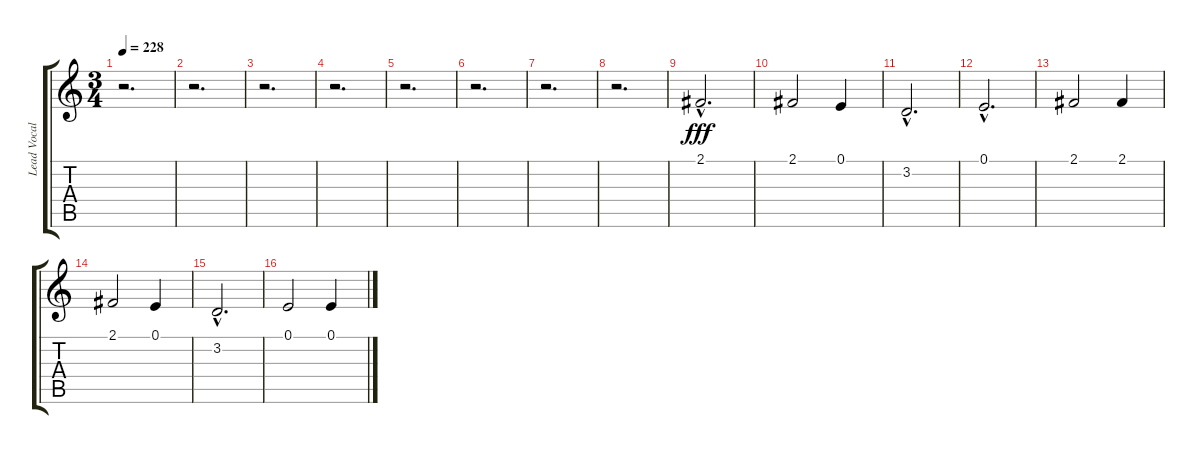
\track ("Lead Vocals" "Lead Vocal") {instrument clarinet}
\staff {score tabs}
\tuning (E4 B3 G3 D3 A2 E2) {hide}
\ts (3 4)
\tempo 228
\clef g2
\ks c
r.2{d dy f} |
r.2{d} |
r.2{d} |
r.2{d} |
r.2{d} |
r.2{d} |
r.2{d} |
r.2{d} |
2.1{hac}.2{d dy fff volume 16 instrument altosax} |
2.1.2 0.1.4 |
3.2{hac}.2{d} |
0.1{hac}.2{d} |
2.1.2 2.1.4 |
2.1.2 0.1.4 |
3.2{hac}.2{d} |
0.1.2 0.1.4
